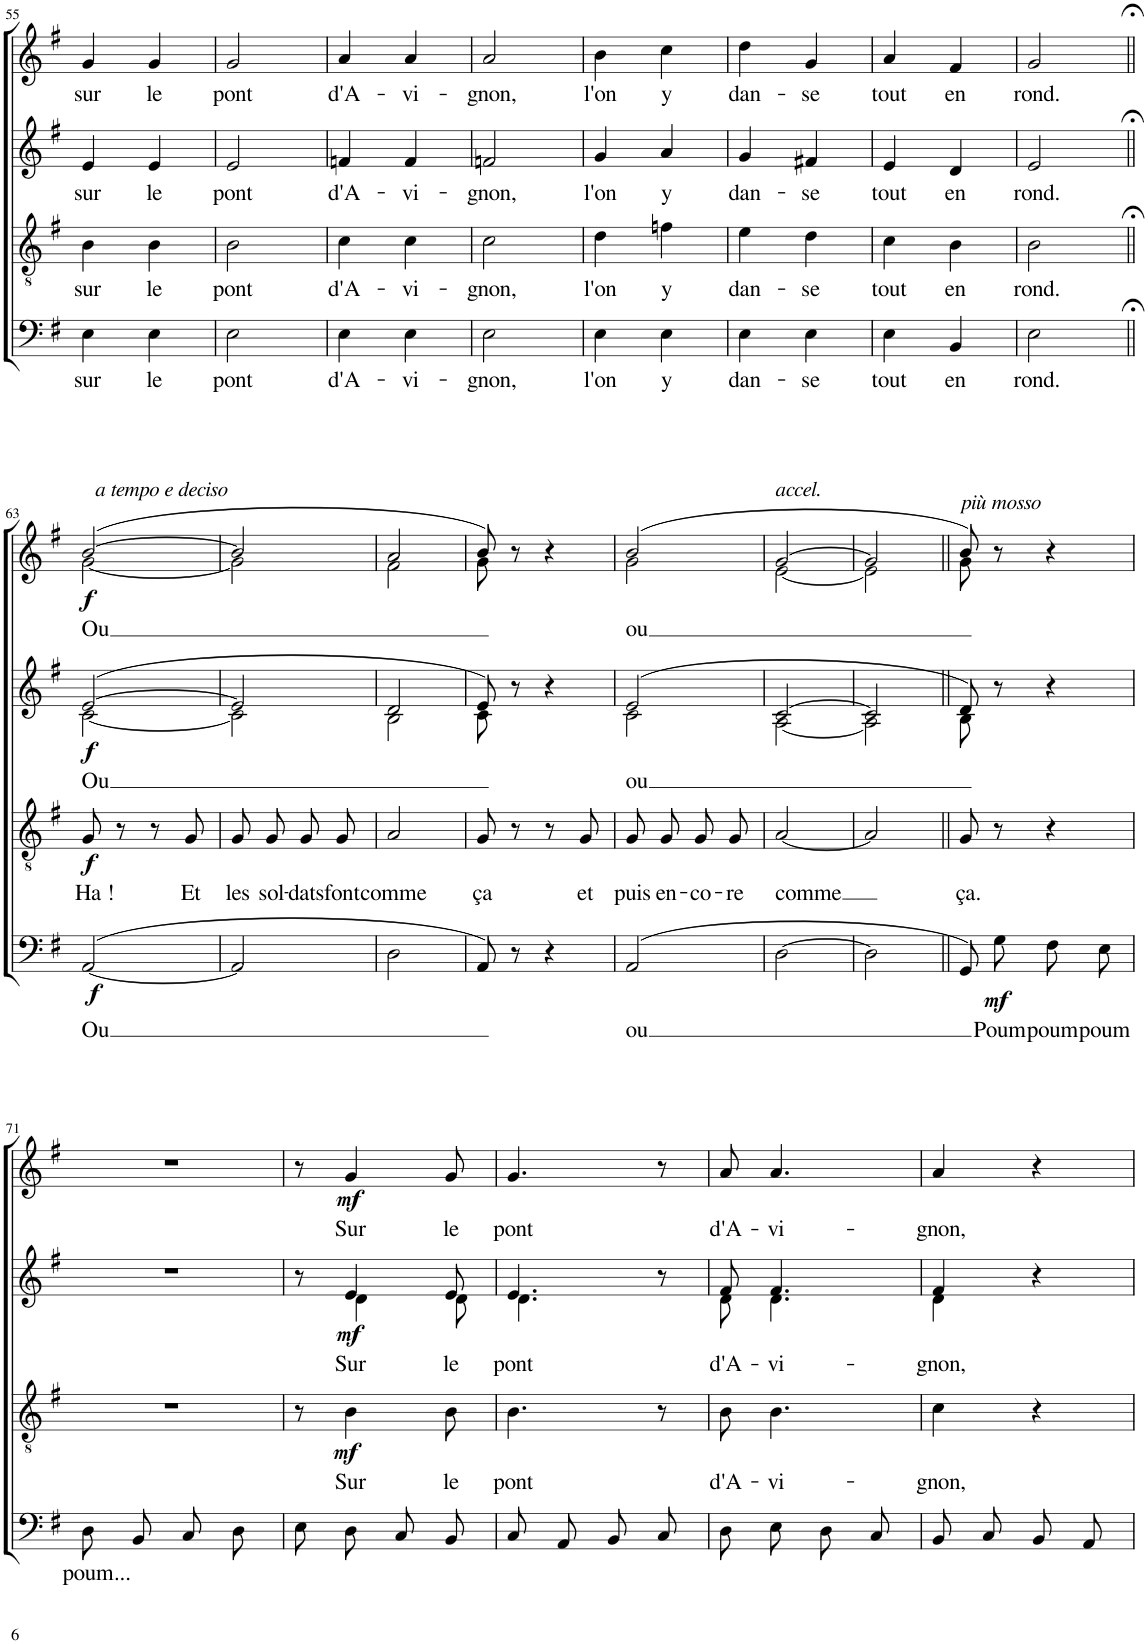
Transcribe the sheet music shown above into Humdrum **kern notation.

**kern	**text	**dynam	**kern	**text	**dynam	**kern	**text	**dynam	**kern	**text	**dynam
*part4	*part4	*part4	*part3	*part3	*part3	*part2	*part2	*part2	*part1	*part1	*part1
*staff4	*staff4	*staff4	*staff3	*staff3	*staff3	*staff2	*staff2	*staff2	*staff1	*staff1	*staff1
*I"Bass	*	*	*I"Tenor	*	*	*I"Alto	*	*	*I"Soprano	*	*
!!LO:PB:g=z
*clefF4	*	*	*clefGv2	*	*	*clefG2	*	*	*clefG2	*	*
*k[f#]	*	*	*k[f#]	*	*	*k[f#]	*	*	*k[f#]	*	*
*M2/4	*	*	*M2/4	*	*	*M2/4	*	*	*M2/4	*	*
=55	=55	=55	=55	=55	=55	=55	=55	=55	=55	=55	=55
!	!LO:LY:b	!	!	!LO:LY:b	!	!	!LO:LY:b	!	!	!LO:LY:b	!
4E\	sur	.	4B\	sur	.	4e/	sur	.	4g/	sur	.
!	!LO:LY:b	!	!	!LO:LY:b	!	!	!LO:LY:b	!	!	!LO:LY:b	!
4E\	le	.	4B\	le	.	4e/	le	.	4g/	le	.
=56	=56	=56	=56	=56	=56	=56	=56	=56	=56	=56	=56
!	!LO:LY:b	!	!	!LO:LY:b	!	!	!LO:LY:b	!	!	!LO:LY:b	!
2E\	pont	.	2B\	pont	.	2e/	pont	.	2g/	pont	.
=57	=57	=57	=57	=57	=57	=57	=57	=57	=57	=57	=57
!	!LO:LY:b	!	!	!LO:LY:b	!	!	!LO:LY:b	!	!	!LO:LY:b	!
4E\	d'A-	.	4c\	d'A-	.	4fn/	d'A-	.	4a/	d'A-	.
!	!LO:LY:b	!	!	!LO:LY:b	!	!	!LO:LY:b	!	!	!LO:LY:b	!
4E\	-vi-	.	4c\	-vi-	.	4f/	-vi-	.	4a/	-vi-	.
=58	=58	=58	=58	=58	=58	=58	=58	=58	=58	=58	=58
!	!LO:LY:b	!	!	!LO:LY:b	!	!	!LO:LY:b	!	!	!LO:LY:b	!
2E\	-gnon,	.	2c\	-gnon,	.	2fn/	-gnon,	.	2a/	-gnon,	.
=59	=59	=59	=59	=59	=59	=59	=59	=59	=59	=59	=59
!	!LO:LY:b	!	!	!LO:LY:b	!	!	!LO:LY:b	!	!	!LO:LY:b	!
4E\	l'on	.	4d\	l'on	.	4g/	l'on	.	4b\	l'on	.
!	!LO:LY:b	!	!	!LO:LY:b	!	!	!LO:LY:b	!	!	!LO:LY:b	!
4E\	y	.	4fn\	y	.	4a/	y	.	4cc\	y	.
=60	=60	=60	=60	=60	=60	=60	=60	=60	=60	=60	=60
!	!LO:LY:b	!	!	!LO:LY:b	!	!	!LO:LY:b	!	!	!LO:LY:b	!
4E\	dan-	.	4e\	dan-	.	4g/	dan-	.	4dd\	dan-	.
!	!LO:LY:b	!	!	!LO:LY:b	!	!	!LO:LY:b	!	!	!LO:LY:b	!
4E\	-se	.	4d\	-se	.	4f#X/	-se	.	4g/	-se	.
=61	=61	=61	=61	=61	=61	=61	=61	=61	=61	=61	=61
!	!LO:LY:b	!	!	!LO:LY:b	!	!	!LO:LY:b	!	!	!LO:LY:b	!
4E\	tout	.	4c\	tout	.	4e/	tout	.	4a/	tout	.
!	!LO:LY:b	!	!	!LO:LY:b	!	!	!LO:LY:b	!	!	!LO:LY:b	!
4BB/	en	.	4B\	en	.	4d/	en	.	4f#/	en	.
=62	=62	=62	=62	=62	=62	=62	=62	=62	=62	=62	=62
!	!LO:LY:b	!	!	!LO:LY:b	!	!	!LO:LY:b	!	!	!LO:LY:b	!
2E;<\	rond.	.	2B;<\	rond.	.	2e;</	rond.	.	2g;</	rond.	.
!!LO:LB:g=z
=63||	=63||	=63||	=63||	=63||	=63||	=63||	=63||	=63||	=63||	=63||	=63||
!	!LO:LY:b	!LO:DY:b	!	!LO:LY:b	!LO:DY:b	!	!LO:LY:b	!LO:DY:b	!	!LO:LY:b	!LO:DY:b
*	*	*	*	*	*	*^	*	*	*^	*	*
([2AA/	Ou	f	8G/	Ha !	f	([2e/	[2c\	Ou	f	([2b/	[2g\	Ou	f
.	.	.	8r	.	.	.	.	.	.	.	.	.	.
.	.	.	8r	.	.	.	.	.	.	.	.	.	.
!	!	!	!	!LO:LY:b	!	!	!	!	!	!	!	!	!
.	.	.	8G/	Et	.	.	.	.	.	.	.	.	.
=64	=64	=64	=64	=64	=64	=64	=64	=64	=64	=64	=64	=64	=64
!	!	!	!	!LO:LY:b	!	!	!	!	!	!	!	!	!
2AA/]	.	.	8G/L	les	.	2e/]	2c\]	.	.	2b/]	2g\]	.	.
!	!	!	!	!LO:LY:b	!	!	!	!	!	!	!	!	!
.	.	.	8G/J	sol-	.	.	.	.	.	.	.	.	.
!	!	!	!	!LO:LY:b	!	!	!	!	!	!	!	!	!
.	.	.	8G/L	-dats	.	.	.	.	.	.	.	.	.
!	!	!	!	!LO:LY:b	!	!	!	!	!	!	!	!	!
.	.	.	8G/J	font	.	.	.	.	.	.	.	.	.
=65	=65	=65	=65	=65	=65	=65	=65	=65	=65	=65	=65	=65	=65
!	!	!	!	!LO:LY:b	!	!	!	!	!	!	!	!	!
2D\	.	.	2A/	comme	.	2d/	2B\	.	.	2a/	2f#\	.	.
=66	=66	=66	=66	=66	=66	=66	=66	=66	=66	=66	=66	=66	=66
!	!	!	!	!LO:LY:b	!	!	!	!	!	!	!	!	!
8AA/)	.	.	8G/	ça	.	8e/)	8c\	.	.	8b/)	8g\	.	.
8r	.	.	8r	.	.	8r	4.ryy	.	.	8r	4.ryy	.	.
4r	.	.	8r	.	.	4r	.	.	.	4r	.	.	.
!	!	!	!	!LO:LY:b	!	!	!	!	!	!	!	!	!
.	.	.	8G/	et	.	.	.	.	.	.	.	.	.
=67	=67	=67	=67	=67	=67	=67	=67	=67	=67	=67	=67	=67	=67
!	!LO:LY:b	!	!	!LO:LY:b	!	!	!	!LO:LY:b	!	!	!	!LO:LY:b	!
(2AA/	ou	.	8G/L	puis	.	(2e/	2c\	ou	.	(2b/	2g\	ou	.
!	!	!	!	!LO:LY:b	!	!	!	!	!	!	!	!	!
.	.	.	8G/J	en-	.	.	.	.	.	.	.	.	.
!	!	!	!	!LO:LY:b	!	!	!	!	!	!	!	!	!
.	.	.	8G/L	-co-	.	.	.	.	.	.	.	.	.
!	!	!	!	!LO:LY:b	!	!	!	!	!	!	!	!	!
.	.	.	8G/J	-re	.	.	.	.	.	.	.	.	.
=68	=68	=68	=68	=68	=68	=68	=68	=68	=68	=68	=68	=68	=68
!	!	!	!	!LO:LY:b	!	!	!	!	!	!	!	!	!
[2D\	.	.	[2A/	comme	.	[2c/	[2A\	.	.	[2g/	[2e\	.	.
=69	=69	=69	=69	=69	=69	=69	=69	=69	=69	=69	=69	=69	=69
2D\]	.	.	2A/]	.	.	2c/]	2A\]	.	.	2g/]	2e\]	.	.
=70||	=70||	=70||	=70||	=70||	=70||	=70||	=70||	=70||	=70||	=70||	=70||	=70||	=70||
!	!	!	!	!LO:LY:b	!	!	!	!	!	!	!	!	!
8GG/L)	.	.	8G/	ça.	.	8d/)	8B\	.	.	8b/)	8g\	.	.
!	!LO:LY:b	!LO:DY:b	!	!	!	!	!	!	!	!	!	!	!
8G/J	Poum	mf	8r	.	.	8r	4.ryy	.	.	8r	4.ryy	.	.
!	!LO:LY:b	!	!	!	!	!	!	!	!	!	!	!	!
8F#\L	poum	.	4r	.	.	4r	.	.	.	4r	.	.	.
!	!LO:LY:b	!	!	!	!	!	!	!	!	!	!	!	!
8E\J	poum	.	.	.	.	.	.	.	.	.	.	.	.
*	*	*	*	*	*	*v	*v	*	*	*	*	*	*
*	*	*	*	*	*	*	*	*	*v	*v	*	*
!!LO:LB:g=z
=71	=71	=71	=71	=71	=71	=71	=71	=71	=71	=71	=71
!	!LO:LY:b	!	!	!	!	!	!	!	!	!	!
8D/L	poum...	.	2r	.	.	2r	.	.	2r	.	.
8BB/J	.	.	.	.	.	.	.	.	.	.	.
8C/L	.	.	.	.	.	.	.	.	.	.	.
8D/J	.	.	.	.	.	.	.	.	.	.	.
=72	=72	=72	=72	=72	=72	=72	=72	=72	=72	=72	=72
*	*	*	*	*	*	*^	*	*	*	*	*
8E\L	.	.	8r	.	.	8r	8ryy	.	.	8r	.	.
!	!	!	!	!LO:LY:b	!LO:DY:b	!	!	!LO:LY:b	!LO:DY:b	!	!LO:LY:b	!LO:DY:b
8D\J	.	.	4B\	Sur	mf	4e/	4d\	Sur	mf	4g/	Sur	mf
8C/L	.	.	.	.	.	.	.	.	.	.	.	.
!	!	!	!	!LO:LY:b	!	!	!	!LO:LY:b	!	!	!LO:LY:b	!
8BB/J	.	.	8B\	le	.	8e/	8d\	le	.	8g/	le	.
=73	=73	=73	=73	=73	=73	=73	=73	=73	=73	=73	=73	=73
!	!	!	!	!LO:LY:b	!	!	!	!LO:LY:b	!	!	!LO:LY:b	!
8C/L	.	.	4.B\	pont	.	4.e/	4.d\	pont	.	4.g/	pont	.
8AA/J	.	.	.	.	.	.	.	.	.	.	.	.
8BB/L	.	.	.	.	.	.	.	.	.	.	.	.
8C/J	.	.	8r	.	.	8r	8ryy	.	.	8r	.	.
=74	=74	=74	=74	=74	=74	=74	=74	=74	=74	=74	=74	=74
!	!	!	!	!LO:LY:b	!	!	!	!LO:LY:b	!	!	!LO:LY:b	!
8D\L	.	.	8B\	d'A-	.	8f#/	8d\	d'A-	.	8a/	d'A-	.
!	!	!	!	!LO:LY:b	!	!	!	!LO:LY:b	!	!	!LO:LY:b	!
8E\J	.	.	4.B\	-vi-	.	4.f#/	4.d\	-vi-	.	4.a/	-vi-	.
8D/L	.	.	.	.	.	.	.	.	.	.	.	.
8C/J	.	.	.	.	.	.	.	.	.	.	.	.
=75	=75	=75	=75	=75	=75	=75	=75	=75	=75	=75	=75	=75
!	!	!	!	!LO:LY:b	!	!	!	!LO:LY:b	!	!	!LO:LY:b	!
8BB/L	.	.	4c\	-gnon,	.	4f#/	4d\	-gnon,	.	4a/	-gnon,	.
8C/J	.	.	.	.	.	.	.	.	.	.	.	.
8BB/L	.	.	4r	.	.	4r	4ryy	.	.	4r	.	.
8AA/J	.	.	.	.	.	.	.	.	.	.	.	.
*	*	*	*	*	*	*v	*v	*	*	*	*	*
=	=	=	=	=	=	=	=	=	=	=	=
*-	*-	*-	*-	*-	*-	*-	*-	*-	*-	*-	*-
